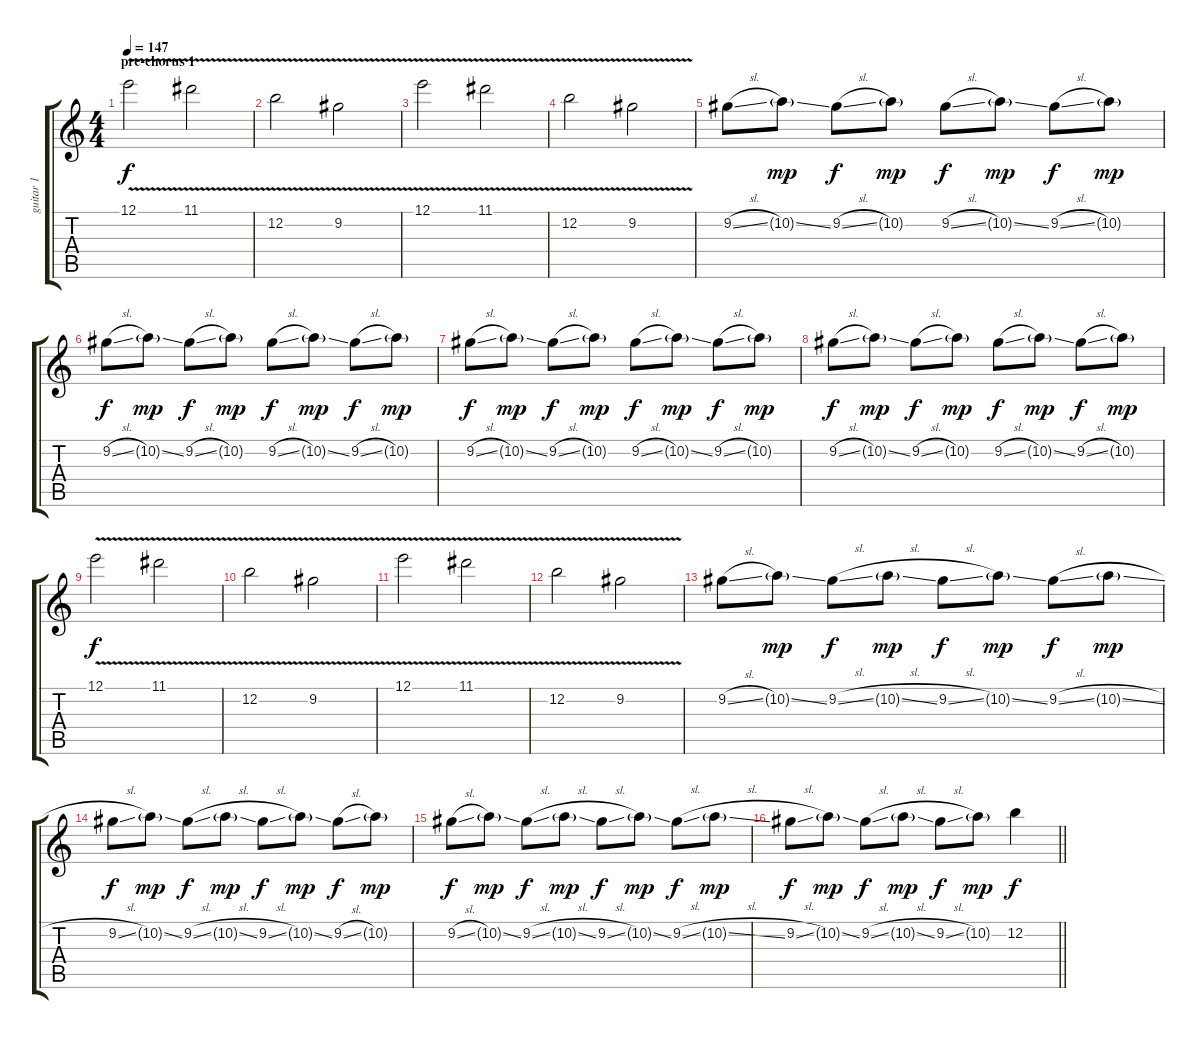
\track ("guitar 1" "guitar 1") {instrument electricguitarjazz}
\staff {score tabs}
\tuning (E4 B3 G3 D3 A2 E2) {hide}
\ts (4 4)
\section ("" "pre-chorus 1")
\tempo 147
\clef g2
\ks c
12.1{v}.2{dy f volume 13 balance 11} 11.1{v}.2 |
12.2{v}.2 9.2{v}.2 |
12.1{v}.2 11.1{v}.2 |
12.2{v}.2 9.2{v}.2 |
9.2{sl}.8{volume 11 balance 0} 10.2{ss g}.8{dy mp} 9.2{sl}.8{dy f} 10.2{g}.8{dy mp} 9.2{sl}.8{dy f} 10.2{ss g}.8{dy mp} 9.2{sl}.8{dy f} 10.2{g}.8{dy mp} |
9.2{sl}.8{dy f} 10.2{ss g}.8{dy mp} 9.2{sl}.8{dy f} 10.2{g}.8{dy mp} 9.2{sl}.8{dy f} 10.2{ss g}.8{dy mp} 9.2{sl}.8{dy f} 10.2{g}.8{dy mp} |
9.2{sl}.8{dy f} 10.2{ss g}.8{dy mp} 9.2{sl}.8{dy f} 10.2{g}.8{dy mp} 9.2{sl}.8{dy f} 10.2{ss g}.8{dy mp} 9.2{sl}.8{dy f} 10.2{g}.8{dy mp} |
9.2{sl}.8{dy f} 10.2{ss g}.8{dy mp} 9.2{sl}.8{dy f} 10.2{g}.8{dy mp} 9.2{sl}.8{dy f} 10.2{ss g}.8{dy mp} 9.2{sl}.8{dy f} 10.2{g}.8{dy mp} |
12.1{v}.2{dy f volume 13 balance 11} 11.1{v}.2 |
12.2{v}.2 9.2{v}.2 |
12.1{v}.2 11.1{v}.2 |
12.2{v}.2 9.2{v}.2 |
9.2{sl}.8{volume 11 balance 0} 10.2{ss g}.8{dy mp} 9.2{sl}.8{dy f} 10.2{sl g}.8{dy mp} 9.2{sl}.8{dy f} 10.2{ss g}.8{dy mp} 9.2{sl}.8{dy f} 10.2{sl g}.8{dy mp} |
9.2{sl}.8{dy f} 10.2{ss g}.8{dy mp} 9.2{sl}.8{dy f} 10.2{sl g}.8{dy mp} 9.2{sl}.8{dy f} 10.2{ss g}.8{dy mp} 9.2{sl}.8{dy f} 10.2{g}.8{dy mp} |
9.2{sl}.8{dy f} 10.2{ss g}.8{dy mp} 9.2{sl}.8{dy f} 10.2{sl g}.8{dy mp} 9.2{sl}.8{dy f} 10.2{ss g}.8{dy mp} 9.2{sl}.8{dy f} 10.2{sl g}.8{dy mp} |
\barLineRight lightlight
9.2{sl}.8{dy f} 10.2{ss g}.8{dy mp} 9.2{sl}.8{dy f} 10.2{sl g}.8{dy mp} 9.2{sl}.8{dy f} 10.2{g}.8{dy mp} 12.2.4{dy f}
